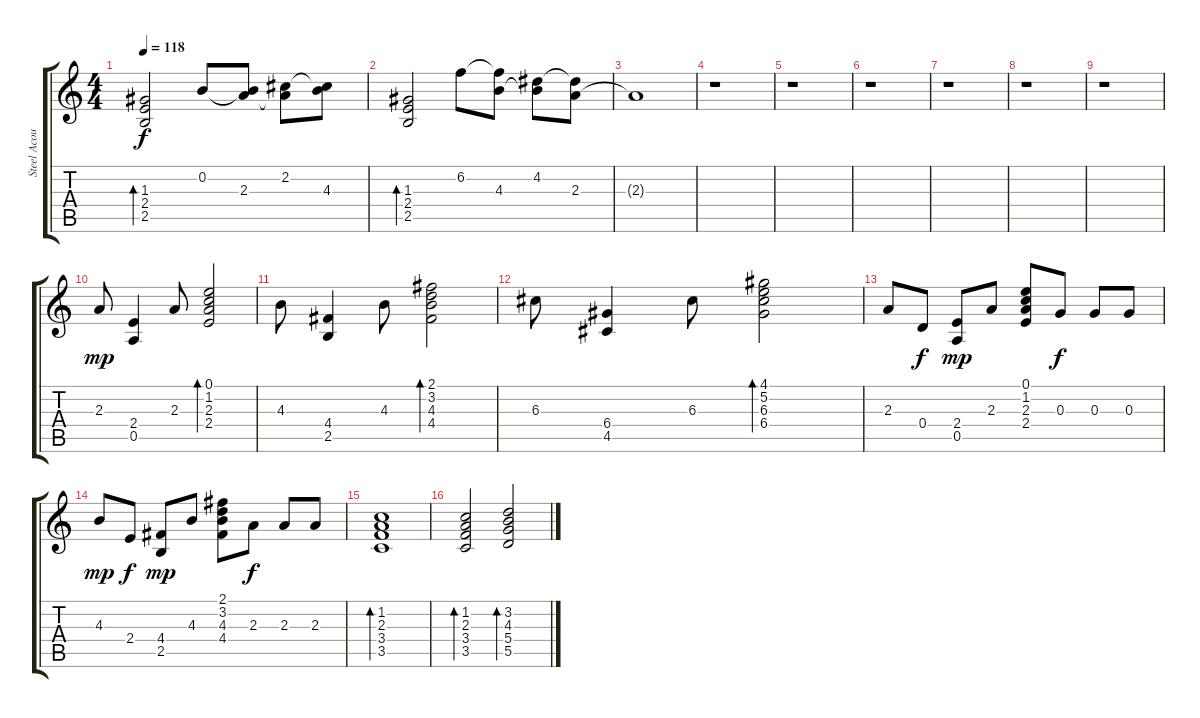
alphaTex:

\track ("Steel Acoustic" "Steel Acou") {instrument acousticguitarsteel}
\staff {score tabs}
\tuning (E4 B3 G3 D3 A2 E2) {hide}
\ts (4 4)
\tempo 118
\clef g2
\ks c
(1.3 2.4 2.5).2{bd 480 dy f} 0.2.8 (0.2{t} 2.3).8 (2.2 2.3{t}).8 (2.2{t} 4.3).8 |
(1.3 2.4 2.5).2{bd 480} 6.2.8 (6.2{t} 4.3).8 (4.2 4.3{t}).8 (4.2{t} 2.3).8 |
2.3{t}.1 |
r.1 |
r.1 |
r.1 |
r.1 |
r.1 |
r.1 |
2.3.8{dy mp} (2.4 0.5).4 2.3.8 (0.1 1.2 2.3 2.4).2{bd 480} |
4.3.8 (4.4 2.5).4 4.3.8 (2.1 3.2 4.3 4.4).2{bd 480} |
6.3.8 (6.4 4.5).4 6.3.8 (4.1 5.2 6.3 6.4).2{bd 480} |
2.3.8 0.4.8{dy f} (2.4 0.5).8{dy mp} 2.3.8 (0.1 1.2 2.3 2.4).8 0.3.8{dy f} 0.3.8 0.3.8 |
4.3.8{dy mp} 2.4.8{dy f} (4.4 2.5).8{dy mp} 4.3.8 (2.1 3.2 4.3 4.4).8 2.3.8{dy f} 2.3.8 2.3.8 |
(1.2 2.3 3.4 3.5).1{bd 480} |
(1.2 2.3 3.4 3.5).2{bd 480} (3.2 4.3 5.4 5.5).2{bd 480}
